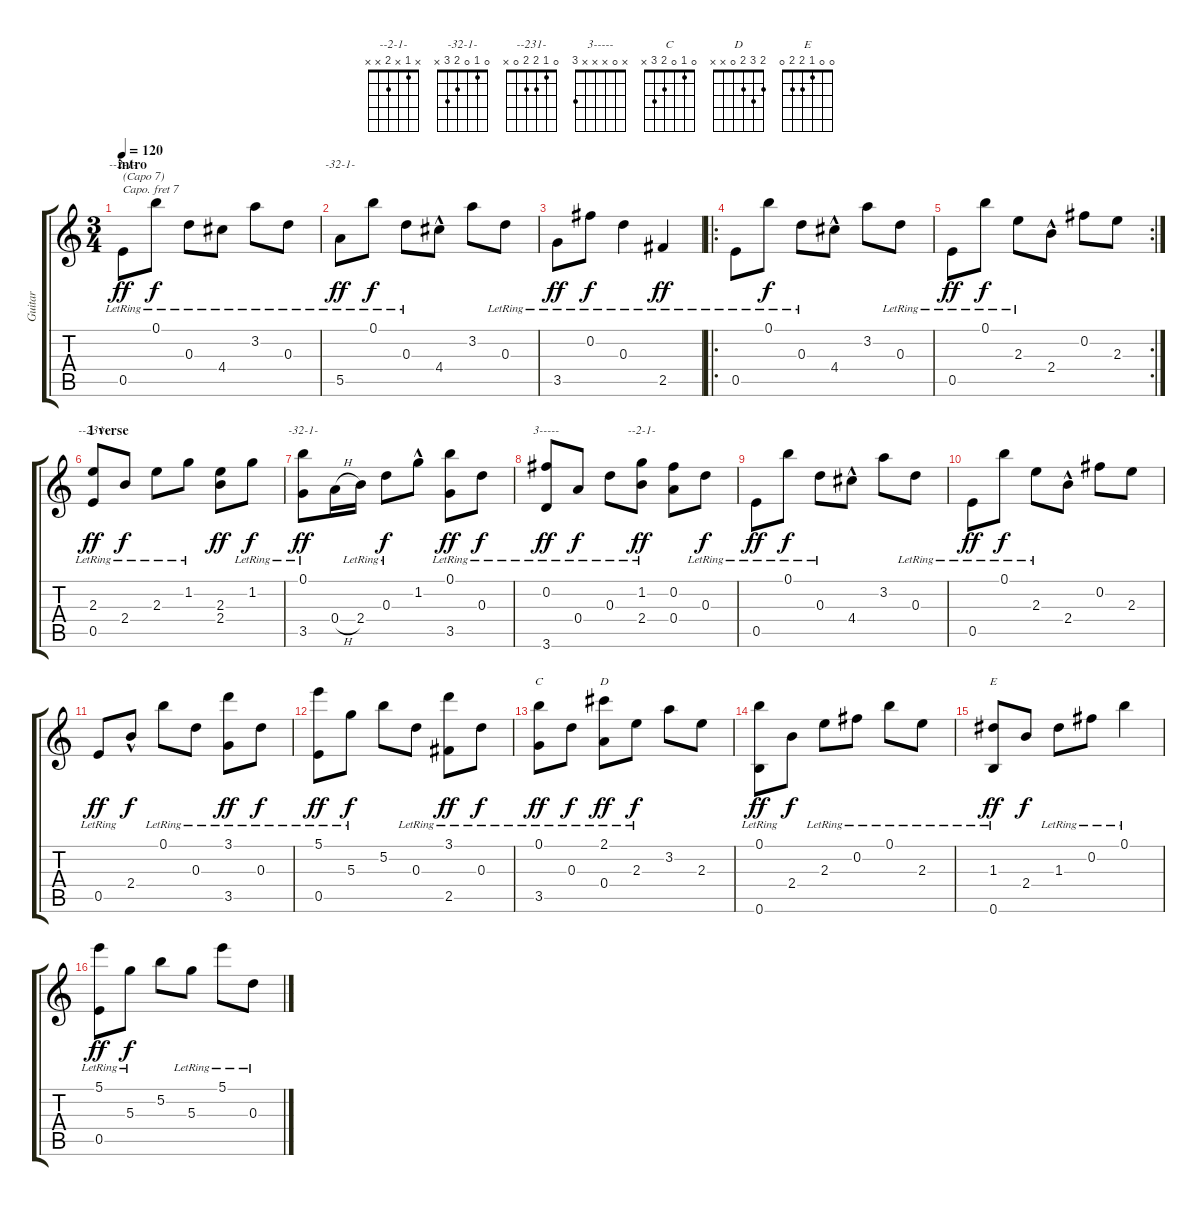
\track ("Guitar" "Guitar") {instrument acousticguitarnylon}
\staff {score tabs}
\capo 7
\tuning (E4 B3 G3 D3 A2 E2) {hide}
\chord ("--2-1-" 0 3 0 4 0 x)
\chord ("-32-1-" 0 3 0 4 5 x)
\chord ("--231-" 0 1 2 2 0 x)
\chord ("-32-1-" 0 1 0 2 3 x)
\chord ("3-----" x 0 x x x 3)
\chord ("--2-1-" x 1 x 2 x x)
\chord ("C" 0 1 0 2 3 x)
\chord ("D" 2 3 2 0 x x)
\chord ("E" 0 0 1 2 2 0)
\ts (3 4)
\section ("" "intro")
\tempo 120
\clef g2
\ks c
0.5{lr}.8{ch "--2-1-" txt "(Capo 7)" dy ff instrument acousticguitarnylon} 0.1{lr}.8{dy f} 0.3{lr}.8 4.4{lr}.8 3.2{lr}.8 0.3{lr}.8 |
5.5{lr}.8{ch "-32-1-" dy ff} 0.1{lr}.8{dy f} 0.3{lr}.8 4.4{hac}.8 3.2.8 0.3{lr}.8 |
3.5{lr}.8{dy ff} 0.2{lr}.8{dy f} 0.3{lr}.4 2.5{lr}.4{dy ff} |
\ro
0.5{lr}.8 0.1{lr}.8{dy f} 0.3{lr}.8 4.4{hac}.8 3.2.8 0.3{lr}.8 |
\rc 2
0.5{lr}.8{dy ff} 0.1{lr}.8{dy f} 2.3{lr}.8 2.4{hac}.8 0.2.8 2.3.8 |
\section ("" "1 verse")
(2.3{lr} 0.5{lr}).8{ch "--231-" dy ff} 2.4{lr}.8{dy f} 2.3{lr}.8 1.2{lr}.8 (2.3 2.4).8{dy ff} 1.2{lr}.8{dy f} |
(0.1{lr} 3.5{lr}).8{ch "-32-1-" dy ff} 0.4{h}.16 2.4{lr}.16 0.3{lr}.8{dy f} 1.2{hac}.8 (0.1{lr} 3.5).8{dy ff} 0.3{lr}.8{dy f} |
(0.2{lr} 3.6{lr}).8{ch "3-----" dy ff} 0.4{lr}.8{dy f} 0.3{lr}.8 (1.2{lr} 2.4{lr}).8{ch "--2-1-" dy ff} (0.2 0.4).8 0.3{lr}.8{dy f} |
0.5{lr}.8{dy ff} 0.1{lr}.8{dy f} 0.3{lr}.8 4.4{hac}.8 3.2.8 0.3{lr}.8 |
0.5{lr}.8{dy ff} 0.1{lr}.8{dy f} 2.3{lr}.8 2.4{hac}.8 0.2.8 2.3.8 |
0.5{lr}.8{dy ff} 2.4{hac}.8{dy f} 0.1{lr}.8 0.3{lr}.8 (3.1{lr} 3.5{lr}).8{dy ff} 0.3{lr}.8{dy f} |
(5.1{lr} 0.5{lr}).8{dy ff} 5.3{lr}.8{dy f} 5.2.8 0.3{lr}.8 (3.1{lr} 2.5{lr}).8{dy ff} 0.3{lr}.8{dy f} |
(0.1{lr} 3.5{lr}).8{ch "C" dy ff} 0.3{lr}.8{dy f} (2.1{lr} 0.4{lr}).8{ch "D" dy ff} 2.3{lr}.8{dy f} 3.2.8 2.3.8 |
(0.1{lr} 0.6{lr}).8{dy ff} 2.4.8{dy f} 2.3{lr}.8 0.2{lr}.8 0.1{lr}.8 2.3{lr}.8 |
(1.3{lr} 0.6{lr}).8{ch "E" dy ff} 2.4.8{dy f} 1.3{lr}.8 0.2{lr}.8 0.1{lr}.4 |
(5.1{lr} 0.5{lr}).8{dy ff} 5.3{lr}.8{dy f} 5.2.8 5.3{lr}.8 5.1{lr}.8 0.3{lr}.8
